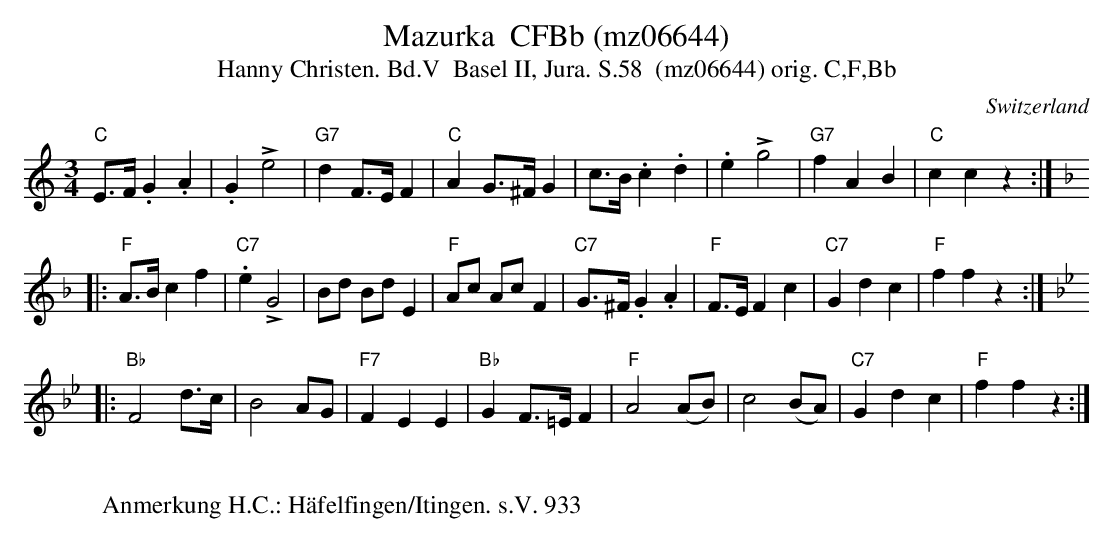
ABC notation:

X:1
T: Mazurka  CFBb (mz06644)
T:Hanny Christen. Bd.V  Basel II, Jura. S.58  (mz06644) orig. C,F,Bb
M:3/4
L:1/8
O:Switzerland
K:C major
"C"E>F.G2.A2 | .G2!>!e4 | "G7"d2F>EF2 | "C"A2G>^FG2 | c>B.c2.d2 | .e2!>!g4 | "G7"f2A2B2 | "C"c2c2z2 :: [K:F]
"F"A>Bc2f2 | "C7".e2!>!G4 | Bd BdE2 | "F"Ac Ac F2 | "C7"G>^F .G2.A2 | "F"F>E F2c2 | "C7"G2d2c2 | "F"f2f2z2 :: [K:Bb]
"Bb"F4d>c | B4AG | "F7"F2E2E2 | "Bb"G2F>=E F2 | "F"A4(AB) | c4(BA) | "C7"G2d2c2 | "F"f2f2z2 :|
W:
W:Anmerkung H.C.: Häfelfingen/Itingen. s.V. 933
